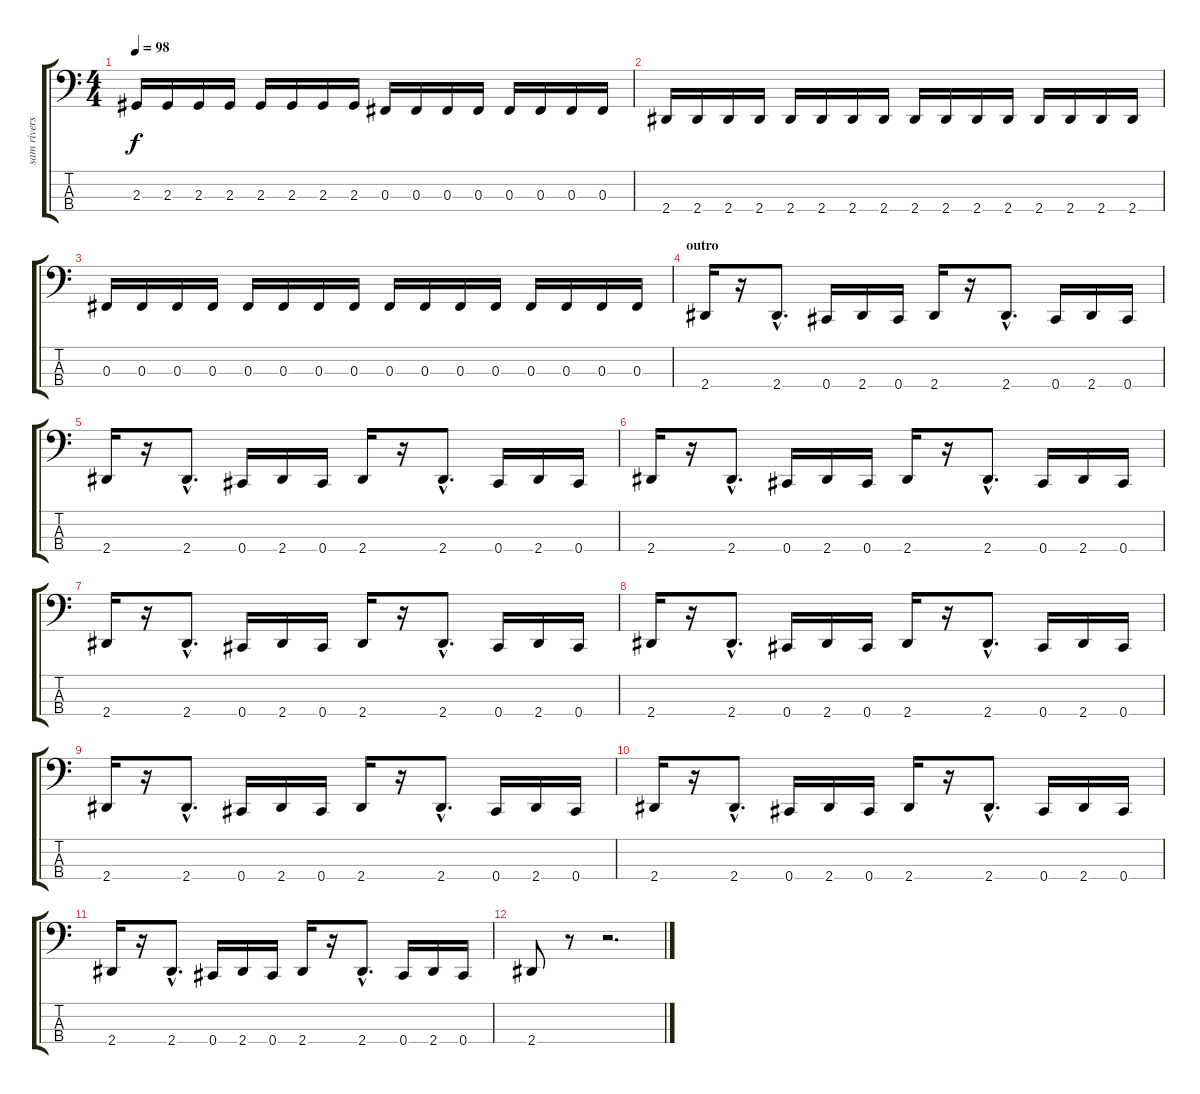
\track ("sam rivers" "sam rivers") {instrument electricbassfinger}
\staff {score tabs}
\tuning (E2 B1 Gb1 Db1) {hide}
\ts (4 4)
\tempo 98
\clef f4
\ks c
2.3.16{dy f} 2.3.16 2.3.16 2.3.16 2.3.16 2.3.16 2.3.16 2.3.16 0.3.16 0.3.16 0.3.16 0.3.16 0.3.16 0.3.16 0.3.16 0.3.16 |
2.4.16 2.4.16 2.4.16 2.4.16 2.4.16 2.4.16 2.4.16 2.4.16 2.4.16 2.4.16 2.4.16 2.4.16 2.4.16 2.4.16 2.4.16 2.4.16 |
0.3.16 0.3.16 0.3.16 0.3.16 0.3.16 0.3.16 0.3.16 0.3.16 0.3.16 0.3.16 0.3.16 0.3.16 0.3.16 0.3.16 0.3.16 0.3.16 |
\section ("" "outro")
2.4.16{volume 16} r.16 2.4{hac}.8{d} 0.4.16 2.4.16 0.4.16 2.4.16 r.16 2.4{hac}.8{d} 0.4.16 2.4.16 0.4.16 |
2.4.16 r.16 2.4{hac}.8{d} 0.4.16 2.4.16 0.4.16 2.4.16 r.16 2.4{hac}.8{d} 0.4.16 2.4.16 0.4.16 |
2.4.16 r.16 2.4{hac}.8{d} 0.4.16 2.4.16 0.4.16 2.4.16 r.16 2.4{hac}.8{d} 0.4.16 2.4.16 0.4.16 |
2.4.16 r.16 2.4{hac}.8{d} 0.4.16 2.4.16 0.4.16 2.4.16 r.16 2.4{hac}.8{d} 0.4.16 2.4.16 0.4.16 |
2.4.16 r.16 2.4{hac}.8{d} 0.4.16 2.4.16 0.4.16 2.4.16 r.16 2.4{hac}.8{d} 0.4.16 2.4.16 0.4.16 |
2.4.16 r.16 2.4{hac}.8{d} 0.4.16 2.4.16 0.4.16 2.4.16 r.16 2.4{hac}.8{d} 0.4.16 2.4.16 0.4.16 |
2.4.16 r.16 2.4{hac}.8{d} 0.4.16 2.4.16 0.4.16 2.4.16 r.16 2.4{hac}.8{d} 0.4.16 2.4.16 0.4.16 |
2.4.16 r.16 2.4{hac}.8{d} 0.4.16 2.4.16 0.4.16 2.4.16 r.16 2.4{hac}.8{d} 0.4.16 2.4.16 0.4.16 |
2.4.8 r.8 r.2{d}
